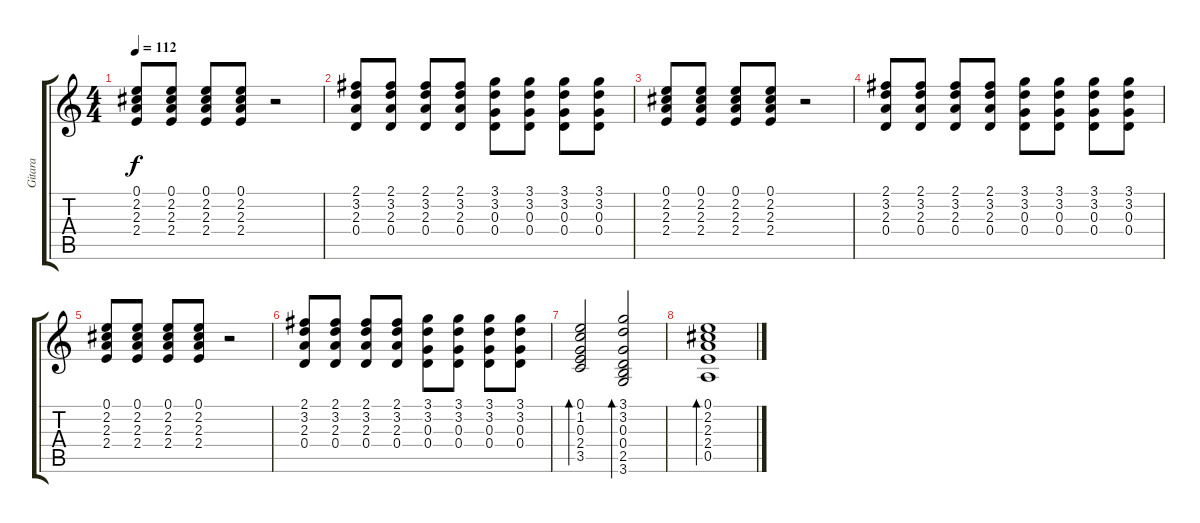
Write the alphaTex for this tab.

\track ("Gitara" "Gitara") {instrument acousticguitarsteel}
\staff {score tabs}
\tuning (E4 B3 G3 D3 A2 E2) {hide}
\ts (4 4)
\tempo 112
\clef g2
\ks c
(0.1 2.2 2.3 2.4).8{dy f} (0.1 2.2 2.3 2.4).8 (0.1 2.2 2.3 2.4).8 (0.1 2.2 2.3 2.4).8 r.2 |
(2.1 3.2 2.3 0.4).8 (2.1 3.2 2.3 0.4).8 (2.1 3.2 2.3 0.4).8 (2.1 3.2 2.3 0.4).8 (3.1 3.2 0.3 0.4).8 (3.1 3.2 0.3 0.4).8 (3.1 3.2 0.3 0.4).8 (3.1 3.2 0.3 0.4).8 |
(0.1 2.2 2.3 2.4).8 (0.1 2.2 2.3 2.4).8 (0.1 2.2 2.3 2.4).8 (0.1 2.2 2.3 2.4).8 r.2 |
(2.1 3.2 2.3 0.4).8 (2.1 3.2 2.3 0.4).8 (2.1 3.2 2.3 0.4).8 (2.1 3.2 2.3 0.4).8 (3.1 3.2 0.3 0.4).8 (3.1 3.2 0.3 0.4).8 (3.1 3.2 0.3 0.4).8 (3.1 3.2 0.3 0.4).8 |
(0.1 2.2 2.3 2.4).8 (0.1 2.2 2.3 2.4).8 (0.1 2.2 2.3 2.4).8 (0.1 2.2 2.3 2.4).8 r.2 |
(2.1 3.2 2.3 0.4).8 (2.1 3.2 2.3 0.4).8 (2.1 3.2 2.3 0.4).8 (2.1 3.2 2.3 0.4).8 (3.1 3.2 0.3 0.4).8 (3.1 3.2 0.3 0.4).8 (3.1 3.2 0.3 0.4).8 (3.1 3.2 0.3 0.4).8 |
(0.1 1.2 0.3 2.4 3.5).2{bd 240} (3.1 3.2 0.3 0.4 2.5 3.6).2{bd 240} |
(0.1 2.2 2.3 2.4 0.5).1{bd 240}
